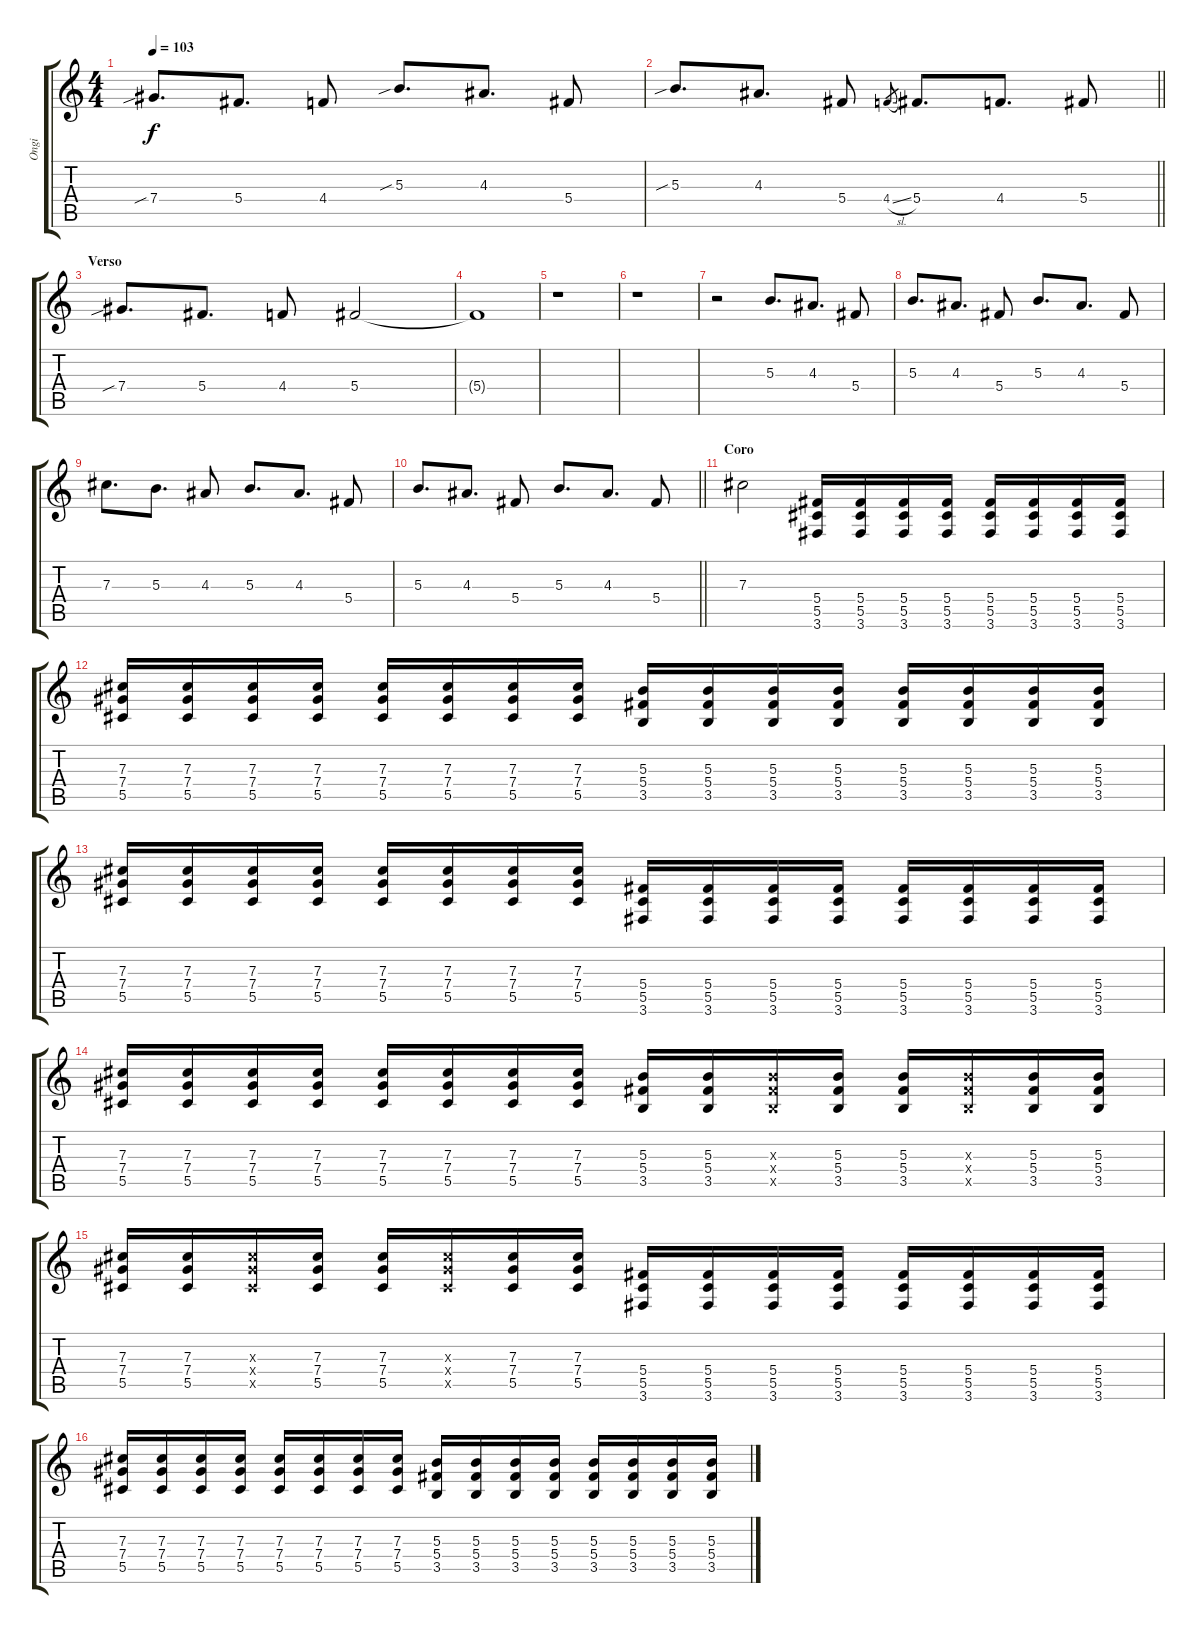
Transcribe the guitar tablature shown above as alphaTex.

\track ("Ongi" "Ongi") {instrument distortionguitar}
\staff {score tabs}
\tuning (Eb4 Bb3 Gb3 Db3 Ab2 Eb2) {hide}
\ts (4 4)
\tempo 103
\clef g2
\ks c
7.4{sib}.8{d dy f} 5.4.8{d} 4.4.8 5.3{sib}.8{d} 4.3.8{d} 5.4.8 |
\barLineRight lightlight
5.3{sib}.8{d} 4.3.8{d} 5.4.8 4.4{sl}.8{gr} 5.4.8{d} 4.4.8{d} 5.4.8 |
\section ("" "Verso")
7.4{sib}.8{d} 5.4.8{d} 4.4.8 5.4.2{volume 0} |
5.4{t}.1 |
r.1 |
r.1 |
r.2{volume 16} 5.3.8{d} 4.3.8{d} 5.4.8 |
5.3.8{d} 4.3.8{d} 5.4.8 5.3.8{d} 4.3.8{d} 5.4.8 |
7.3.8{d} 5.3.8{d} 4.3.8 5.3.8{d} 4.3.8{d} 5.4.8 |
\barLineRight lightlight
5.3.8{d} 4.3.8{d} 5.4.8 5.3.8{d} 4.3.8{d} 5.4.8 |
\section ("" "Coro")
7.3.2 (5.4 5.5 3.6).16 (5.4 5.5 3.6).16 (5.4 5.5 3.6).16 (5.4 5.5 3.6).16 (5.4 5.5 3.6).16 (5.4 5.5 3.6).16 (5.4 5.5 3.6).16 (5.4 5.5 3.6).16 |
(7.3 7.4 5.5).16 (7.3 7.4 5.5).16 (7.3 7.4 5.5).16 (7.3 7.4 5.5).16 (7.3 7.4 5.5).16 (7.3 7.4 5.5).16 (7.3 7.4 5.5).16 (7.3 7.4 5.5).16 (5.3 5.4 3.5).16 (5.3 5.4 3.5).16 (5.3 5.4 3.5).16 (5.3 5.4 3.5).16 (5.3 5.4 3.5).16 (5.3 5.4 3.5).16 (5.3 5.4 3.5).16 (5.3 5.4 3.5).16 |
(7.3 7.4 5.5).16 (7.3 7.4 5.5).16 (7.3 7.4 5.5).16 (7.3 7.4 5.5).16 (7.3 7.4 5.5).16 (7.3 7.4 5.5).16 (7.3 7.4 5.5).16 (7.3 7.4 5.5).16 (5.4 5.5 3.6).16 (5.4 5.5 3.6).16 (5.4 5.5 3.6).16 (5.4 5.5 3.6).16 (5.4 5.5 3.6).16 (5.4 5.5 3.6).16 (5.4 5.5 3.6).16 (5.4 5.5 3.6).16 |
(7.3 7.4 5.5).16 (7.3 7.4 5.5).16 (7.3 7.4 5.5).16 (7.3 7.4 5.5).16 (7.3 7.4 5.5).16 (7.3 7.4 5.5).16 (7.3 7.4 5.5).16 (7.3 7.4 5.5).16 (5.3 5.4 3.5).16 (5.3 5.4 3.5).16 (5.3{x} 5.4{x} 3.5{x}).16 (5.3 5.4 3.5).16 (5.3 5.4 3.5).16 (5.3{x} 5.4{x} 3.5{x}).16 (5.3 5.4 3.5).16 (5.3 5.4 3.5).16 |
(7.3 7.4 5.5).16 (7.3 7.4 5.5).16 (7.3{x} 7.4{x} 5.5{x}).16 (7.3 7.4 5.5).16 (7.3 7.4 5.5).16 (7.3{x} 7.4{x} 5.5{x}).16 (7.3 7.4 5.5).16 (7.3 7.4 5.5).16 (5.4 5.5 3.6).16 (5.4 5.5 3.6).16 (5.4 5.5 3.6).16 (5.4 5.5 3.6).16 (5.4 5.5 3.6).16 (5.4 5.5 3.6).16 (5.4 5.5 3.6).16 (5.4 5.5 3.6).16 |
(7.3 7.4 5.5).16 (7.3 7.4 5.5).16 (7.3 7.4 5.5).16 (7.3 7.4 5.5).16 (7.3 7.4 5.5).16 (7.3 7.4 5.5).16 (7.3 7.4 5.5).16 (7.3 7.4 5.5).16 (5.3 5.4 3.5).16 (5.3 5.4 3.5).16 (5.3 5.4 3.5).16 (5.3 5.4 3.5).16 (5.3 5.4 3.5).16 (5.3 5.4 3.5).16 (5.3 5.4 3.5).16 (5.3 5.4 3.5).16
